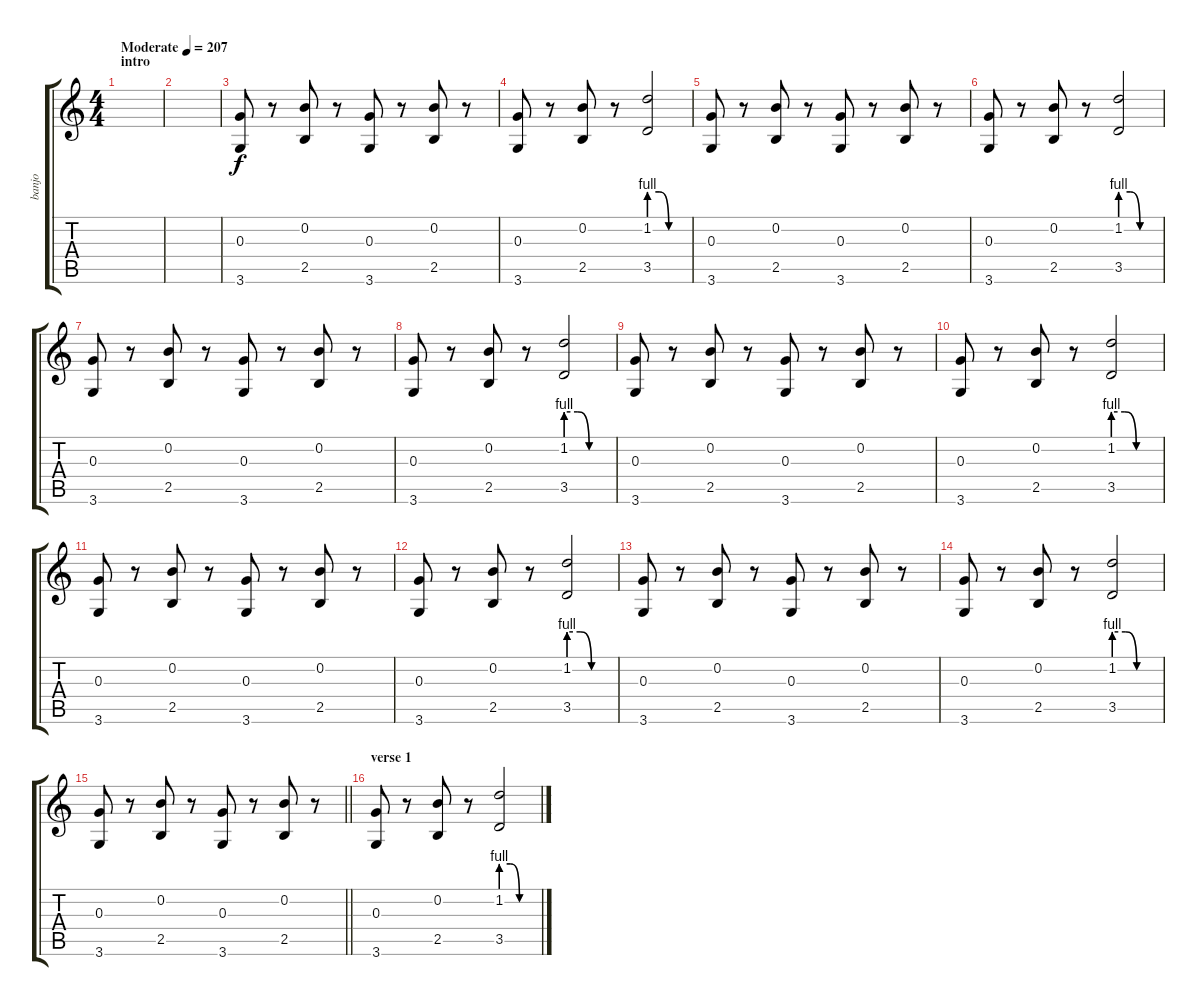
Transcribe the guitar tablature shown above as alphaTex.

\track ("banjo" "banjo") {instrument banjo}
\staff {score tabs}
\tuning (E4 B3 G3 D3 A2 E2) {hide}
\displaytranspose 12
\ts (4 4)
\section ("" "intro")
\tempo (207 "Moderate")
\clef g2
\ks c
|
|
(0.3 3.6).8 r.8 (0.2 2.5).8 r.8 (0.3 3.6).8 r.8 (0.2 2.5).8 r.8 |
(0.3 3.6).8 r.8 (0.2 2.5).8 r.8 (1.2{be (custom 0 4 15 4 30 0 60 0)} 3.5{be (custom 0 4 15 4 30 0 60 0)}).2 |
(0.3 3.6).8 r.8 (0.2 2.5).8 r.8 (0.3 3.6).8 r.8 (0.2 2.5).8 r.8 |
(0.3 3.6).8 r.8 (0.2 2.5).8 r.8 (1.2{be (custom 0 4 15 4 30 0 60 0)} 3.5{be (custom 0 4 15 4 30 0 60 0)}).2 |
(0.3 3.6).8 r.8 (0.2 2.5).8 r.8 (0.3 3.6).8 r.8 (0.2 2.5).8 r.8 |
(0.3 3.6).8 r.8 (0.2 2.5).8 r.8 (1.2{be (custom 0 4 15 4 30 0 60 0)} 3.5{be (custom 0 4 15 4 30 0 60 0)}).2 |
(0.3 3.6).8 r.8 (0.2 2.5).8 r.8 (0.3 3.6).8 r.8 (0.2 2.5).8 r.8 |
(0.3 3.6).8 r.8 (0.2 2.5).8 r.8 (1.2{be (custom 0 4 15 4 30 0 60 0)} 3.5{be (custom 0 4 15 4 30 0 60 0)}).2 |
(0.3 3.6).8 r.8 (0.2 2.5).8 r.8 (0.3 3.6).8 r.8 (0.2 2.5).8 r.8 |
(0.3 3.6).8 r.8 (0.2 2.5).8 r.8 (1.2{be (custom 0 4 15 4 30 0 60 0)} 3.5{be (custom 0 4 15 4 30 0 60 0)}).2 |
(0.3 3.6).8 r.8 (0.2 2.5).8 r.8 (0.3 3.6).8 r.8 (0.2 2.5).8 r.8 |
(0.3 3.6).8 r.8 (0.2 2.5).8 r.8 (1.2{be (custom 0 4 15 4 30 0 60 0)} 3.5{be (custom 0 4 15 4 30 0 60 0)}).2 |
\barLineRight lightlight
(0.3 3.6).8 r.8 (0.2 2.5).8 r.8 (0.3 3.6).8 r.8 (0.2 2.5).8 r.8 |
\section ("" "verse 1")
(0.3 3.6).8 r.8 (0.2 2.5).8 r.8 (1.2{be (custom 0 4 15 4 30 0 60 0)} 3.5{be (custom 0 4 15 4 30 0 60 0)}).2
